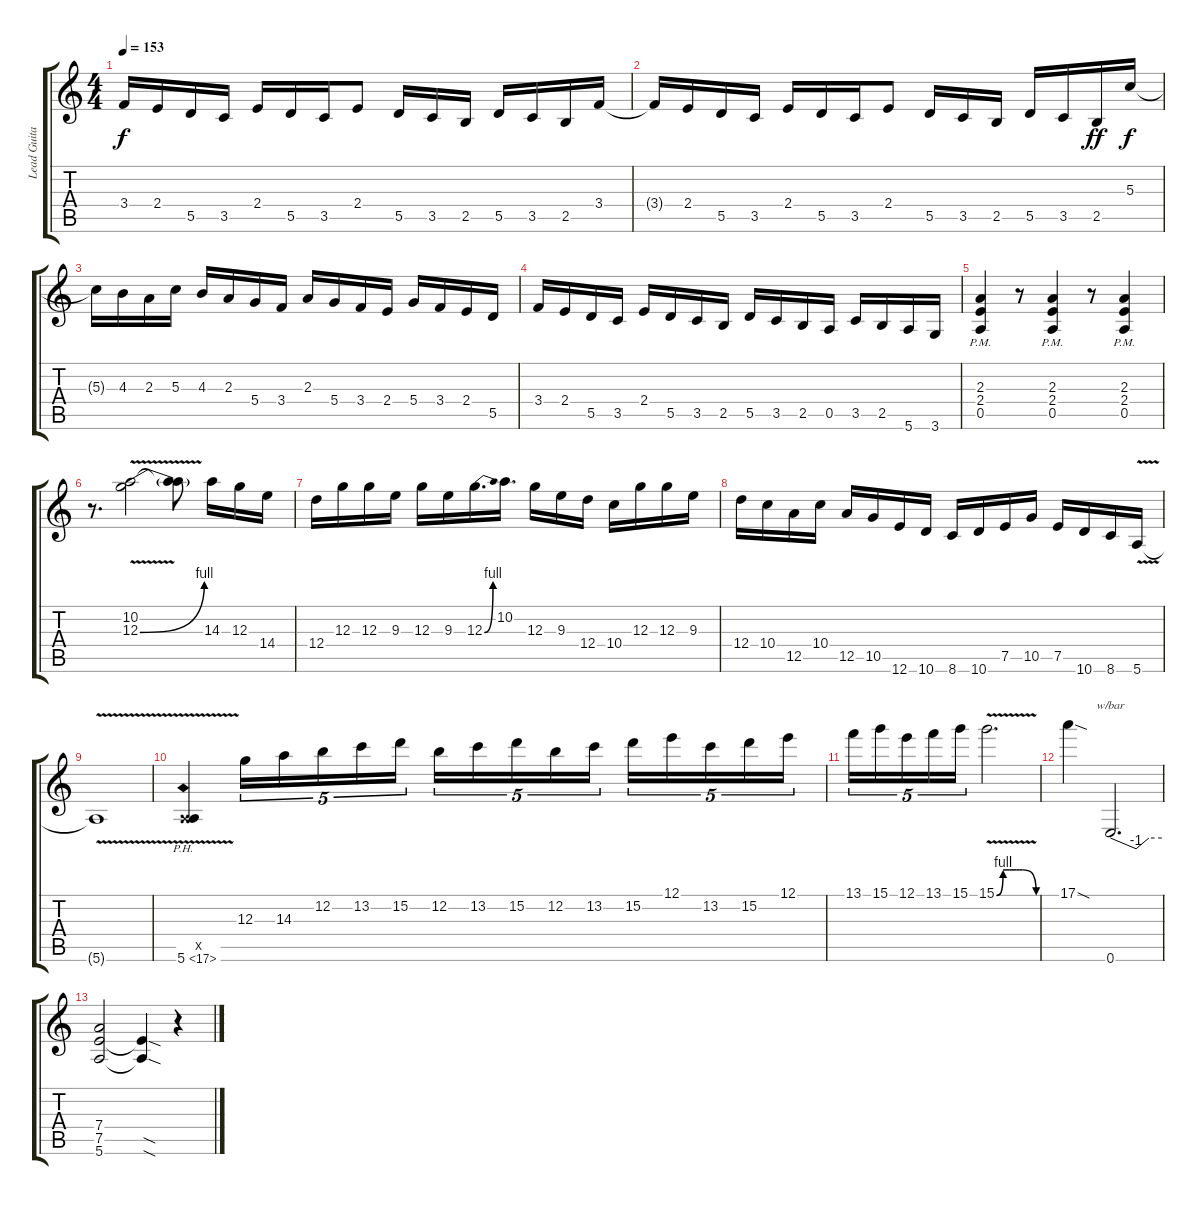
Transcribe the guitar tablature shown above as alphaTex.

\track ("" "Lead Guita") {instrument distortionguitar}
\staff {score tabs}
\tuning (E4 B3 G3 D3 A2 E2) {hide}
\ts (4 4)
\tempo 153
\clef g2
\ks c
3.4{t}.16{dy f} 2.4.16 5.5.16 3.5.16 2.4.16 5.5.16 3.5.16 2.4.8 5.5.16 3.5.16 2.5.16 5.5.16 3.5.16 2.5.16 3.4.16 |
3.4{t}.16 2.4.16 5.5.16 3.5.16 2.4.16 5.5.16 3.5.16 2.4.8 5.5.16 3.5.16 2.5.16 5.5.16 3.5.16 2.5.16{dy ff} 5.3.16{dy f} |
5.3{t}.16 4.3.16 2.3.16 5.3.16 4.3.16 2.3.16 5.4.16 3.4.16 2.3.16 5.4.16 3.4.16 2.4.16 5.4.16 3.4.16 2.4.16 5.5.16 |
3.4.16 2.4.16 5.5.16 3.5.16 2.4.16 5.5.16 3.5.16 2.5.16 5.5.16 3.5.16 2.5.16 0.5.16 3.5.16 2.5.16 5.6.16 3.6.16 |
(2.3{pm} 2.4{pm} 0.5{pm}).4 r.8 (2.3{pm} 2.4{pm} 0.5{pm}).4 r.8 (2.3{pm} 2.4{pm} 0.5{pm}).4 |
r.8{d} (10.2 12.3{be (bend 0 0 60 4) v}).2{volume 16 balance 7} (10.2{t} 12.3{t}).8 14.3.16 12.3.16 14.4.16 |
12.4.16 12.3.16 12.3.16 9.3.16 12.3.16 9.3.16 12.3{be (bend 0 0 60 4)}.16{d} 10.2.16{d} 12.3.16 9.3.16 12.4.16 10.4.16 12.3.16 12.3.16 9.3.16 |
12.4.16 10.4.16 12.5.16 10.4.16 12.5.16 10.5.16 12.6.16 10.6.16 8.6.16 10.6.16 7.5.16 10.5.16 7.5.16 10.6.16 8.6.16 5.6{v}.16 |
5.6{t}.1 |
(0.5{x} 5.6{ph 12 v}).4 12.3.16{tu (5 4)} 14.3.16{tu (5 4)} 12.2.16{tu (5 4)} 13.2.16{tu (5 4)} 15.2.16{tu (5 4)} 12.2.16{tu (5 4)} 13.2.16{tu (5 4)} 15.2.16{tu (5 4)} 12.2.16{tu (5 4)} 13.2.16{tu (5 4)} 15.2.16{tu (5 4)} 12.1.16{tu (5 4)} 13.2.16{tu (5 4)} 15.2.16{tu (5 4)} 12.1.16{tu (5 4)} |
13.1.16{tu (5 4)} 15.1.16{tu (5 4)} 12.1.16{tu (5 4)} 13.1.16{tu (5 4)} 15.1.16{tu (5 4)} 15.1{be (custom 0 0 10 4 20 4 30 4 35 4 39 4 60 0) v}.2{d} |
17.1{sod}.4 0.6.2{d tbe (custom default 0 0 30 -4 45 0 60 0)} |
(7.4 7.5 5.6).2 (7.5{sod t} 5.6{sod t}).4 r.4
